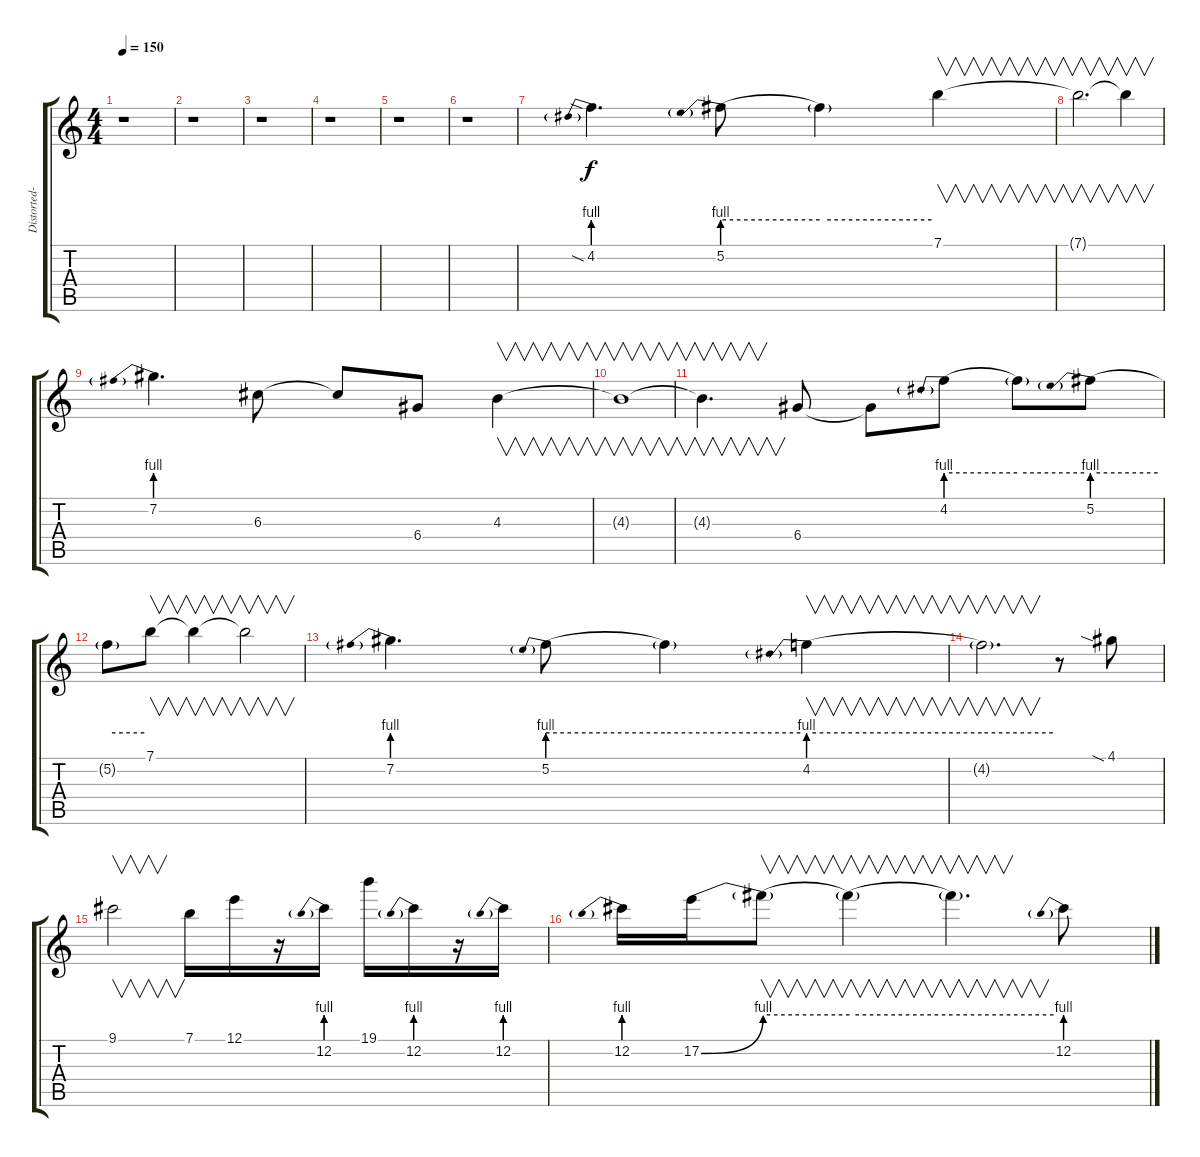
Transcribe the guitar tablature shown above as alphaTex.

\track ("Distorted-Lead" "Distorted-") {instrument distortionguitar}
\staff {score tabs}
\tuning (E4 B3 G3 D3 A2 E2) {hide}
\ts (4 4)
\tempo 150
\clef g2
\ks c
r.1{dy f} |
r.1 |
r.1 |
r.1 |
r.1 |
r.1 |
4.2{be (prebend 0 4 60 4) sia}.4{d} 5.2{be (prebend 0 4 60 4)}.8 5.2{be (hold 0 4 60 4) t}.4 7.1.4{v} |
7.1{t}.2{v d} 7.1{t}.4{v} |
7.2{be (prebend 0 4 60 4)}.4{d} 6.3.8 6.3{t}.8 6.4.8 4.3.4{v} |
4.3{t}.1{v} |
4.3{t}.4{v d} 6.4.8 6.4{t}.8 4.2{be (prebend 0 4 60 4)}.8 4.2{be (hold 0 4 60 4) t}.8 5.2{be (prebend 0 4 60 4)}.8 |
5.2{be (hold 0 4 60 4) t}.8 7.1.8{v} 7.1{t}.4{v} 7.1{t}.2{v} |
7.2{be (prebend 0 4 60 4)}.4{d} 5.2{be (prebend 0 4 60 4)}.8 5.2{be (hold 0 4 60 4) t}.4 4.2{be (prebend 0 4 60 4)}.4{v} |
4.2{be (hold 0 4 60 4) t}.2{v d} r.8 4.1{sia}.8 |
9.1.2{v} 7.1.16 12.1.16 r.16 12.2{be (prebend 0 4 60 4)}.16 19.1.16 12.2{be (prebend 0 4 60 4)}.16 r.16 12.2{be (prebend 0 4 60 4)}.16 |
12.2{be (prebend 0 4 60 4)}.16 17.2{be (bend 0 0 60 4)}.16 17.2{be (hold 0 4 60 4) t}.8{v} 17.2{be (hold 0 4 60 4) t}.4{v} 17.2{be (hold 0 4 60 4) t}.4{v d} 12.2{be (prebend 0 4 60 4)}.8
